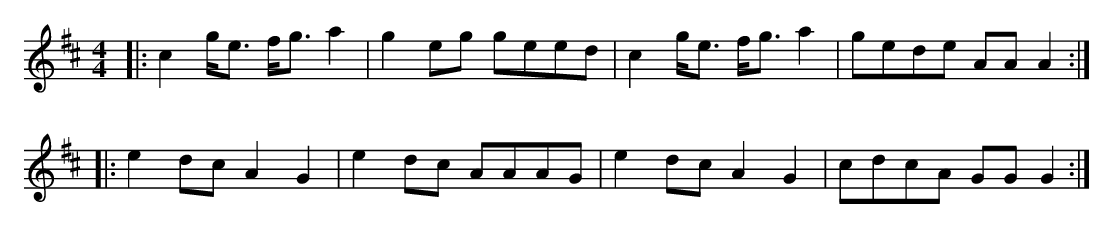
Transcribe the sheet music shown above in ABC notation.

X:1
M:4/4
K:Amix
|:c2 g<e f<g a2|g2 eg geed|c2 g<e f<g a2|gede AA A2:|
|:e2dc A2G2|e2 dc AAAG|e2 dc A2G2|cdcA GG G2:|
